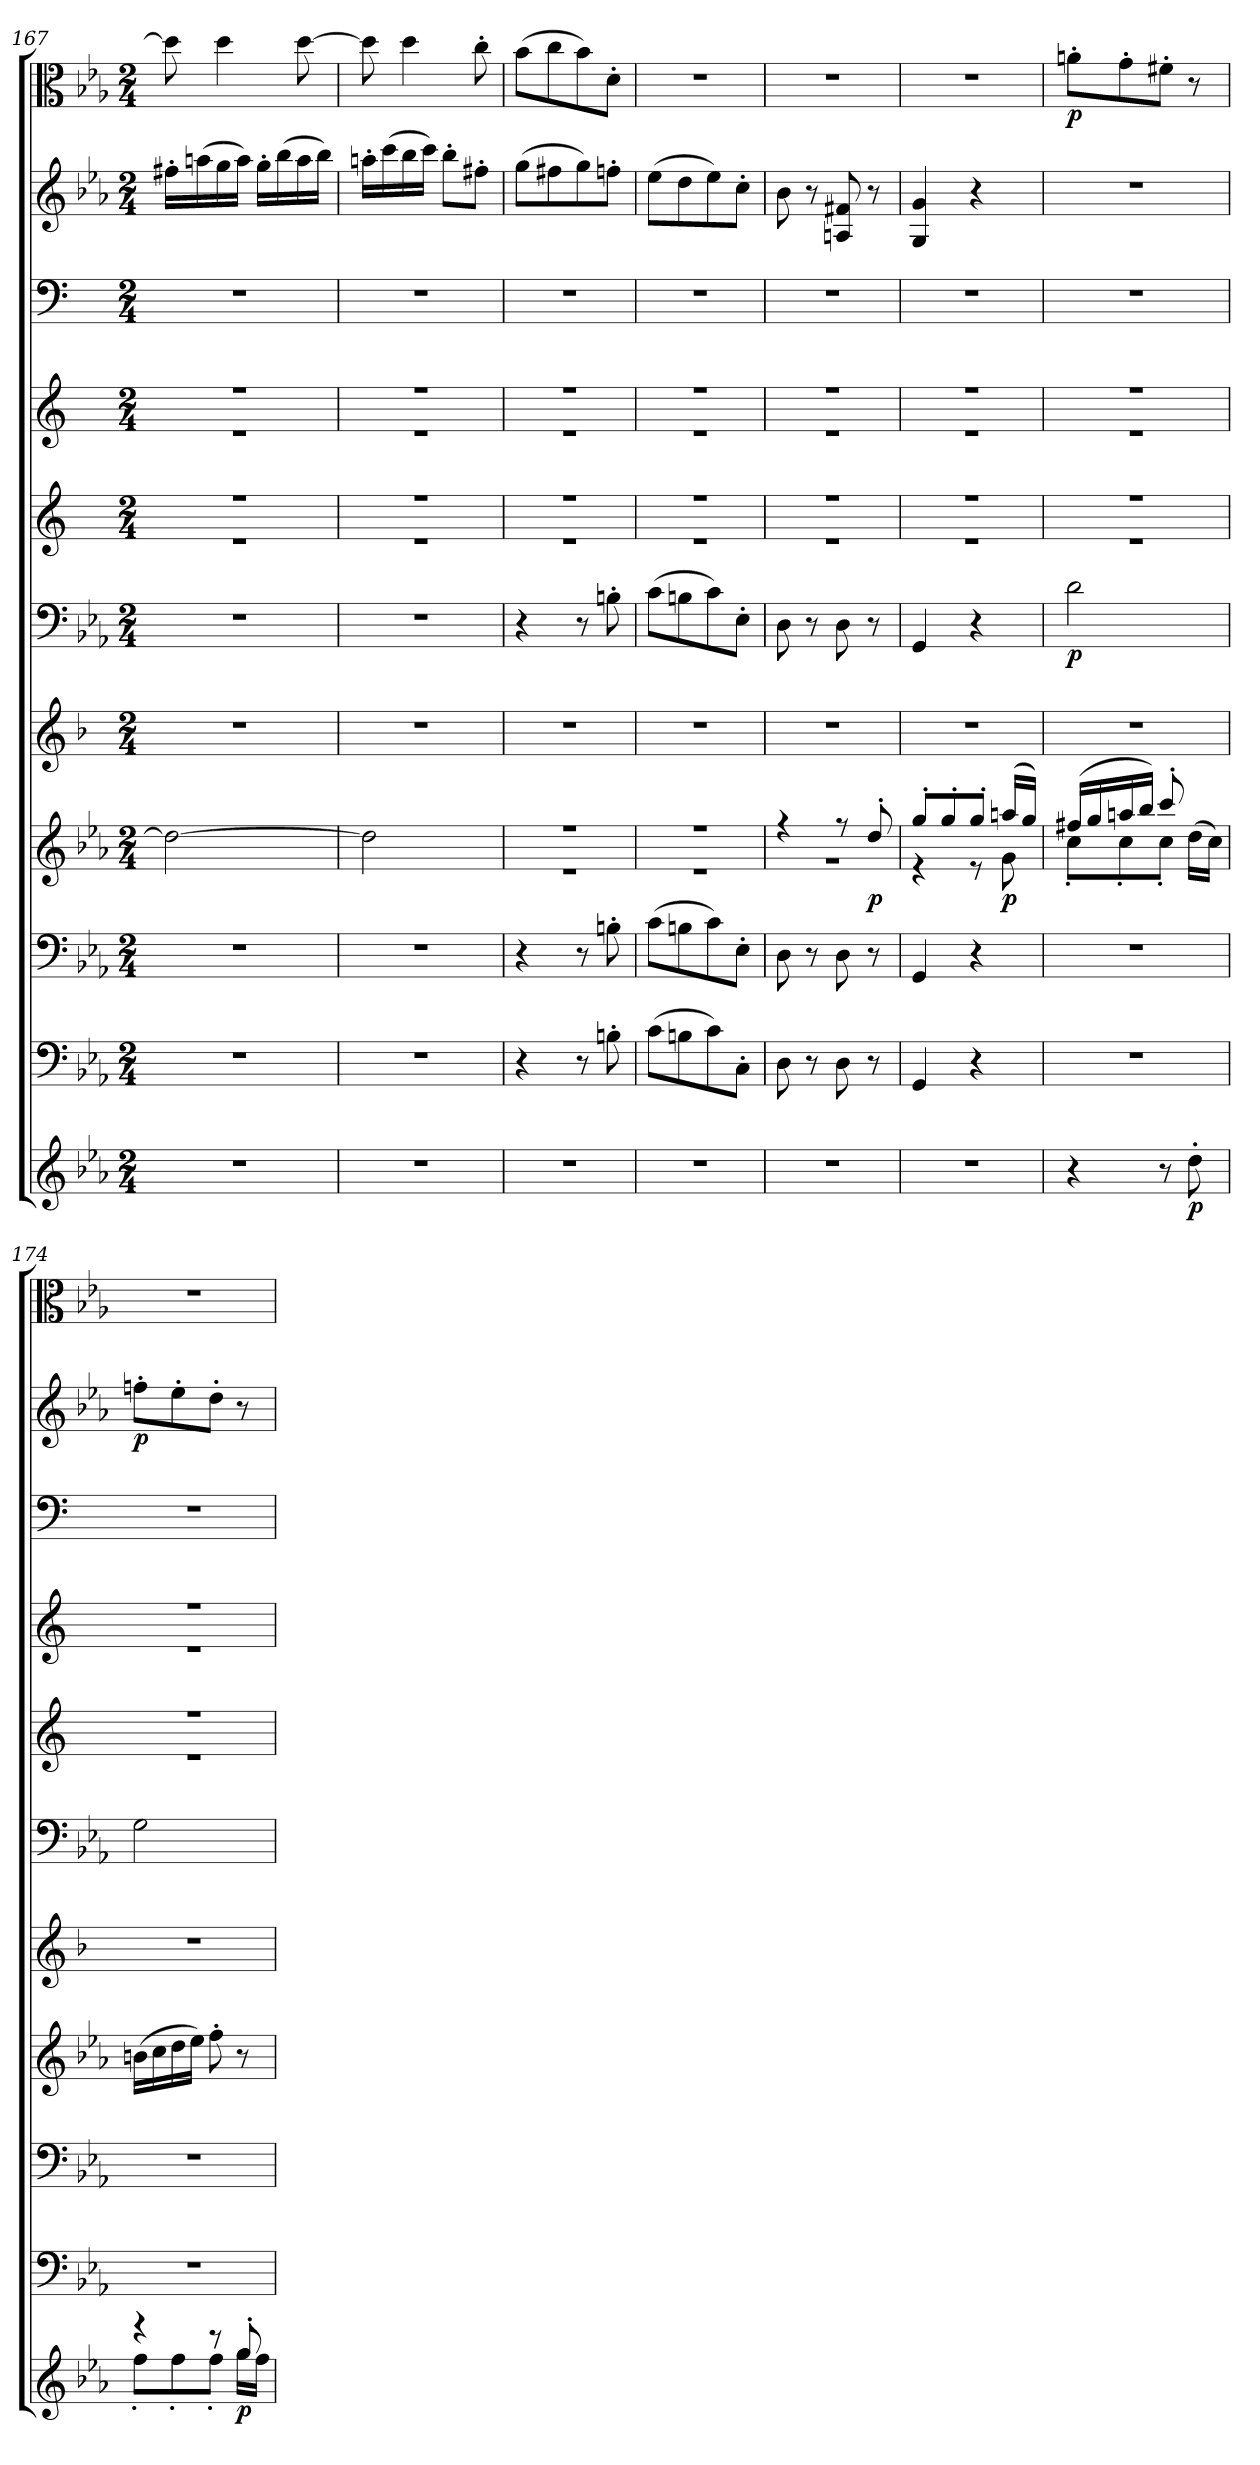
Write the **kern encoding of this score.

**kern	**dynam	**kern	**kern	**kern	**dynam	**kern	**kern	**dynam	**kern	**kern	**kern	**kern	**dynam	**kern	**dynam
*part11	*part11	*part10	*part9	*part8	*part8	*part7	*part6	*part6	*part5	*part4	*part3	*part2	*part2	*part1	*part1
*staff11	*staff11	*staff10	*staff9	*staff8	*staff8	*staff7	*staff6	*staff6	*staff5	*staff4	*staff3	*staff2	*staff2	*staff1	*staff1
*clefG2	*	*clefF4	*clefF4	*clefG2	*	*clefG2	*clefF4	*	*clefG2	*clefG2	*clefF4	*clefG2	*	*clefC3	*
*k[b-e-a-]	*	*k[b-e-a-]	*k[b-e-a-]	*k[b-e-a-]	*	*k[b-]	*k[b-e-a-]	*	*k[]	*k[]	*k[]	*k[b-e-a-]	*	*k[b-e-a-]	*
*E-:	*	*E-:	*E-:	*E-:	*	*	*E-:	*	*	*	*	*E-:	*	*E-:	*
*M2/4	*	*M2/4	*M2/4	*M2/4	*	*M2/4	*M2/4	*	*M2/4	*M2/4	*M2/4	*M2/4	*	*M2/4	*
=167	=167	=167	=167	=167	=167	=167	=167	=167	=167	=167	=167	=167	=167	=167	=167
*	*	*	*	*	*	*	*	*	*^	*^	*	*	*	*	*
2r	.	2r	2r	2dd\_	.	2r	2r	.	2r	2r	2r	2r	2r	16ff#X'\LL	.	8dd\]	.
.	.	.	.	.	.	.	.	.	.	.	.	.	.	(16aan\	.	.	.
.	.	.	.	.	.	.	.	.	.	.	.	.	.	16gg\	.	4dd\	.
.	.	.	.	.	.	.	.	.	.	.	.	.	.	16aa\JJ)	.	.	.
.	.	.	.	.	.	.	.	.	.	.	.	.	.	16gg'\LL	.	.	.
.	.	.	.	.	.	.	.	.	.	.	.	.	.	(16bb-\	.	.	.
.	.	.	.	.	.	.	.	.	.	.	.	.	.	16aa\	.	[8dd\	.
.	.	.	.	.	.	.	.	.	.	.	.	.	.	16bb-\JJ)	.	.	.
=168	=168	=168	=168	=168	=168	=168	=168	=168	=168	=168	=168	=168	=168	=168	=168	=168	=168
2r	.	2r	2r	2dd\]	.	2r	2r	.	2r	2r	2r	2r	2r	16aan'\LL	.	8dd\]	.
.	.	.	.	.	.	.	.	.	.	.	.	.	.	(16ccc\	.	.	.
.	.	.	.	.	.	.	.	.	.	.	.	.	.	16bb-\	.	4dd\	.
.	.	.	.	.	.	.	.	.	.	.	.	.	.	16ccc\JJ)	.	.	.
.	.	.	.	.	.	.	.	.	.	.	.	.	.	8bb-'\L	.	.	.
.	.	.	.	.	.	.	.	.	.	.	.	.	.	8ff#X'\J	.	8cc'\	.
=169	=169	=169	=169	=169	=169	=169	=169	=169	=169	=169	=169	=169	=169	=169	=169	=169	=169
*	*	*	*	*^	*	*	*	*	*	*	*	*	*	*	*	*	*
2r	.	4r	4r	2r	2r	.	2r	4r	.	2r	2r	2r	2r	2r	(8gg\L	.	(8b-\L	.
.	.	.	.	.	.	.	.	.	.	.	.	.	.	.	8ff#X\	.	8cc\	.
.	.	8r	8r	.	.	.	.	8r	.	.	.	.	.	.	8gg\)	.	8b-\)	.
.	.	8Bn'\	8Bn'\	.	.	.	.	8Bn'\	.	.	.	.	.	.	8ffn'\J	.	8d'\J	.
=170	=170	=170	=170	=170	=170	=170	=170	=170	=170	=170	=170	=170	=170	=170	=170	=170	=170	=170
2r	.	(8c\L	(8c\L	2r	2r	.	2r	(8c\L	.	2r	2r	2r	2r	2r	(8ee-\L	.	2r	.
.	.	8Bn\	8Bn\	.	.	.	.	8Bn\	.	.	.	.	.	.	8dd\	.	.	.
.	.	8c\)	8c\)	.	.	.	.	8c\)	.	.	.	.	.	.	8ee-\)	.	.	.
.	.	8C'\J	8E-'\J	.	.	.	.	8E-'\J	.	.	.	.	.	.	8cc'\J	.	.	.
=171	=171	=171	=171	=171	=171	=171	=171	=171	=171	=171	=171	=171	=171	=171	=171	=171	=171	=171
2r	.	8D\	8D\	4r	2r	.	2r	8D\	.	2r	2r	2r	2r	2r	8b-\	.	2r	.
.	.	8r	8r	.	.	.	.	8r	.	.	.	.	.	.	8r	.	.	.
.	.	8D\	8D\	8r	.	.	.	8D\	.	.	.	.	.	.	8An/ 8f#X/	.	.	.
.	.	8r	8r	8dd'/	.	p	.	8r	.	.	.	.	.	.	8r	.	.	.
=172	=172	=172	=172	=172	=172	=172	=172	=172	=172	=172	=172	=172	=172	=172	=172	=172	=172	=172
2r	.	4GG/	4GG/	8gg'/L	4r	.	2r	4GG/	.	2r	2r	2r	2r	2r	4G/ 4g/	.	2r	.
.	.	.	.	8gg'/	.	.	.	.	.	.	.	.	.	.	.	.	.	.
.	.	4r	4r	8gg'/J	8r	.	.	4r	.	.	.	.	.	.	4r	.	.	.
.	.	.	.	(16aan/LL	8g\	p	.	.	.	.	.	.	.	.	.	.	.	.
.	.	.	.	16gg/JJ)	.	.	.	.	.	.	.	.	.	.	.	.	.	.
=173	=173	=173	=173	=173	=173	=173	=173	=173	=173	=173	=173	=173	=173	=173	=173	=173	=173	=173
4r	.	2r	2r	(16ff#X/LL	8cc'\L	.	2r	2d\	p	2r	2r	2r	2r	2r	2r	.	8an'"\L	p
.	.	.	.	16gg/	.	.	.	.	.	.	.	.	.	.	.	.	.	.
.	.	.	.	16aan/	8cc'\	.	.	.	.	.	.	.	.	.	.	.	8g'"\	.
.	.	.	.	16bb-/JJ)	.	.	.	.	.	.	.	.	.	.	.	.	.	.
8r	.	.	.	8ccc'/	8cc'\J	.	.	.	.	.	.	.	.	.	.	.	8f#X'"\J	.
8dd'\	p	.	.	8ryy	(16dd\LL	.	.	.	.	.	.	.	.	.	.	.	8r	.
.	.	.	.	.	16cc\JJ)	.	.	.	.	.	.	.	.	.	.	.	.	.
*	*	*	*	*v	*v	*	*	*	*	*	*	*	*	*	*	*	*	*
=174	=174	=174	=174	=174	=174	=174	=174	=174	=174	=174	=174	=174	=174	=174	=174	=174	=174
*^	*	*	*	*	*	*	*	*	*	*	*	*	*	*	*	*	*
4r	8ff'\L	.	2r	2r	(16bn\LL	.	2r	2G\	.	2r	2r	2r	2r	2r	8ffn'"\L	p	2r	.
.	.	.	.	.	16cc\	.	.	.	.	.	.	.	.	.	.	.	.	.
.	8ff'\	.	.	.	16dd\	.	.	.	.	.	.	.	.	.	8ee-'"\	.	.	.
.	.	.	.	.	16ee-\JJ)	.	.	.	.	.	.	.	.	.	.	.	.	.
8r	8ff'\J	.	.	.	8ff'\	.	.	.	.	.	.	.	.	.	8dd'"\J	.	.	.
8gg'/	16gg\LL	p	.	.	8r	.	.	.	.	.	.	.	.	.	8r	.	.	.
.	16ff\JJ	.	.	.	.	.	.	.	.	.	.	.	.	.	.	.	.	.
*	*	*	*	*	*	*	*	*	*	*v	*v	*	*	*	*	*	*	*
*v	*v	*	*	*	*	*	*	*	*	*	*v	*v	*	*	*	*	*
=	=	=	=	=	=	=	=	=	=	=	=	=	=	=	=
*-	*-	*-	*-	*-	*-	*-	*-	*-	*-	*-	*-	*-	*-	*-	*-
